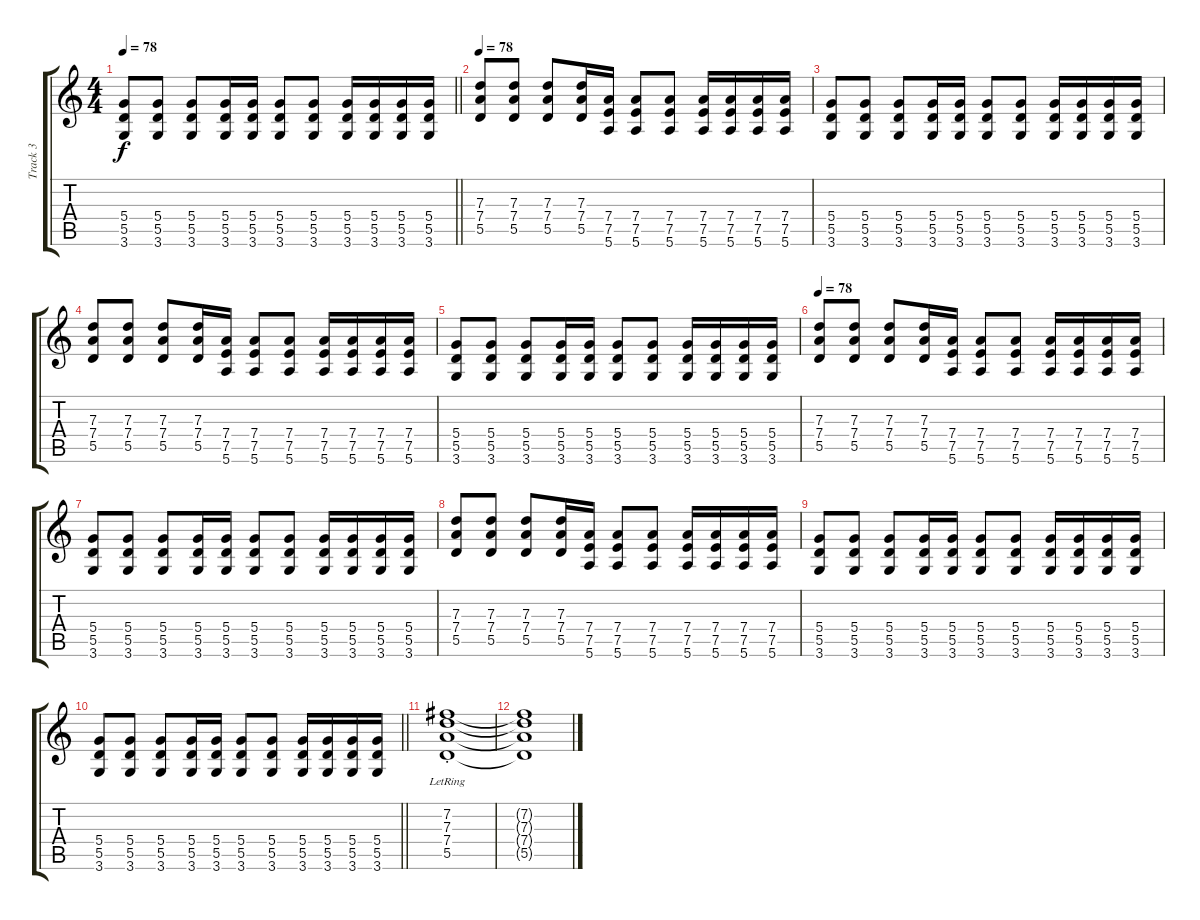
\track ("Track 3" "Track 3") {instrument distortionguitar}
\staff {score tabs}
\tuning (E4 B3 G3 D3 A2 E2) {hide}
\ts (4 4)
\tempo 78
\clef g2
\barLineRight lightlight
\ks c
(5.4 5.5 3.6).8{dy f} (5.4 5.5 3.6).8 (5.4 5.5 3.6).8 (5.4 5.5 3.6).16 (5.4 5.5 3.6).16 (5.4 5.5 3.6).8 (5.4 5.5 3.6).8 (5.4 5.5 3.6).16 (5.4 5.5 3.6).16 (5.4 5.5 3.6).16 (5.4 5.5 3.6).16 |
\tempo 78
(7.3 7.4 5.5).8 (7.3 7.4 5.5).8 (7.3 7.4 5.5).8 (7.3 7.4 5.5).16 (7.4 7.5 5.6).16 (7.4 7.5 5.6).8 (7.4 7.5 5.6).8 (7.4 7.5 5.6).16 (7.4 7.5 5.6).16 (7.4 7.5 5.6).16 (7.4 7.5 5.6).16 |
(5.4 5.5 3.6).8 (5.4 5.5 3.6).8 (5.4 5.5 3.6).8 (5.4 5.5 3.6).16 (5.4 5.5 3.6).16 (5.4 5.5 3.6).8 (5.4 5.5 3.6).8 (5.4 5.5 3.6).16 (5.4 5.5 3.6).16 (5.4 5.5 3.6).16 (5.4 5.5 3.6).16 |
(7.3 7.4 5.5).8 (7.3 7.4 5.5).8 (7.3 7.4 5.5).8 (7.3 7.4 5.5).16 (7.4 7.5 5.6).16 (7.4 7.5 5.6).8 (7.4 7.5 5.6).8 (7.4 7.5 5.6).16 (7.4 7.5 5.6).16 (7.4 7.5 5.6).16 (7.4 7.5 5.6).16 |
(5.4 5.5 3.6).8 (5.4 5.5 3.6).8 (5.4 5.5 3.6).8 (5.4 5.5 3.6).16 (5.4 5.5 3.6).16 (5.4 5.5 3.6).8 (5.4 5.5 3.6).8 (5.4 5.5 3.6).16 (5.4 5.5 3.6).16 (5.4 5.5 3.6).16 (5.4 5.5 3.6).16 |
\tempo 78
(7.3 7.4 5.5).8 (7.3 7.4 5.5).8 (7.3 7.4 5.5).8 (7.3 7.4 5.5).16 (7.4 7.5 5.6).16 (7.4 7.5 5.6).8 (7.4 7.5 5.6).8 (7.4 7.5 5.6).16 (7.4 7.5 5.6).16 (7.4 7.5 5.6).16 (7.4 7.5 5.6).16 |
(5.4 5.5 3.6).8 (5.4 5.5 3.6).8 (5.4 5.5 3.6).8 (5.4 5.5 3.6).16 (5.4 5.5 3.6).16 (5.4 5.5 3.6).8 (5.4 5.5 3.6).8 (5.4 5.5 3.6).16 (5.4 5.5 3.6).16 (5.4 5.5 3.6).16 (5.4 5.5 3.6).16 |
(7.3 7.4 5.5).8 (7.3 7.4 5.5).8 (7.3 7.4 5.5).8 (7.3 7.4 5.5).16 (7.4 7.5 5.6).16 (7.4 7.5 5.6).8 (7.4 7.5 5.6).8 (7.4 7.5 5.6).16 (7.4 7.5 5.6).16 (7.4 7.5 5.6).16 (7.4 7.5 5.6).16 |
(5.4 5.5 3.6).8 (5.4 5.5 3.6).8 (5.4 5.5 3.6).8 (5.4 5.5 3.6).16 (5.4 5.5 3.6).16 (5.4 5.5 3.6).8 (5.4 5.5 3.6).8 (5.4 5.5 3.6).16 (5.4 5.5 3.6).16 (5.4 5.5 3.6).16 (5.4 5.5 3.6).16 |
\barLineRight lightlight
(5.4 5.5 3.6).8 (5.4 5.5 3.6).8 (5.4 5.5 3.6).8 (5.4 5.5 3.6).16 (5.4 5.5 3.6).16 (5.4 5.5 3.6).8 (5.4 5.5 3.6).8 (5.4 5.5 3.6).16 (5.4 5.5 3.6).16 (5.4 5.5 3.6).16 (5.4 5.5 3.6).16 |
(7.2{st lr} 7.3{st lr} 7.4{st lr} 5.5{st lr}).1 |
(7.2{t} 7.3{t} 7.4{t} 5.5{t}).1
